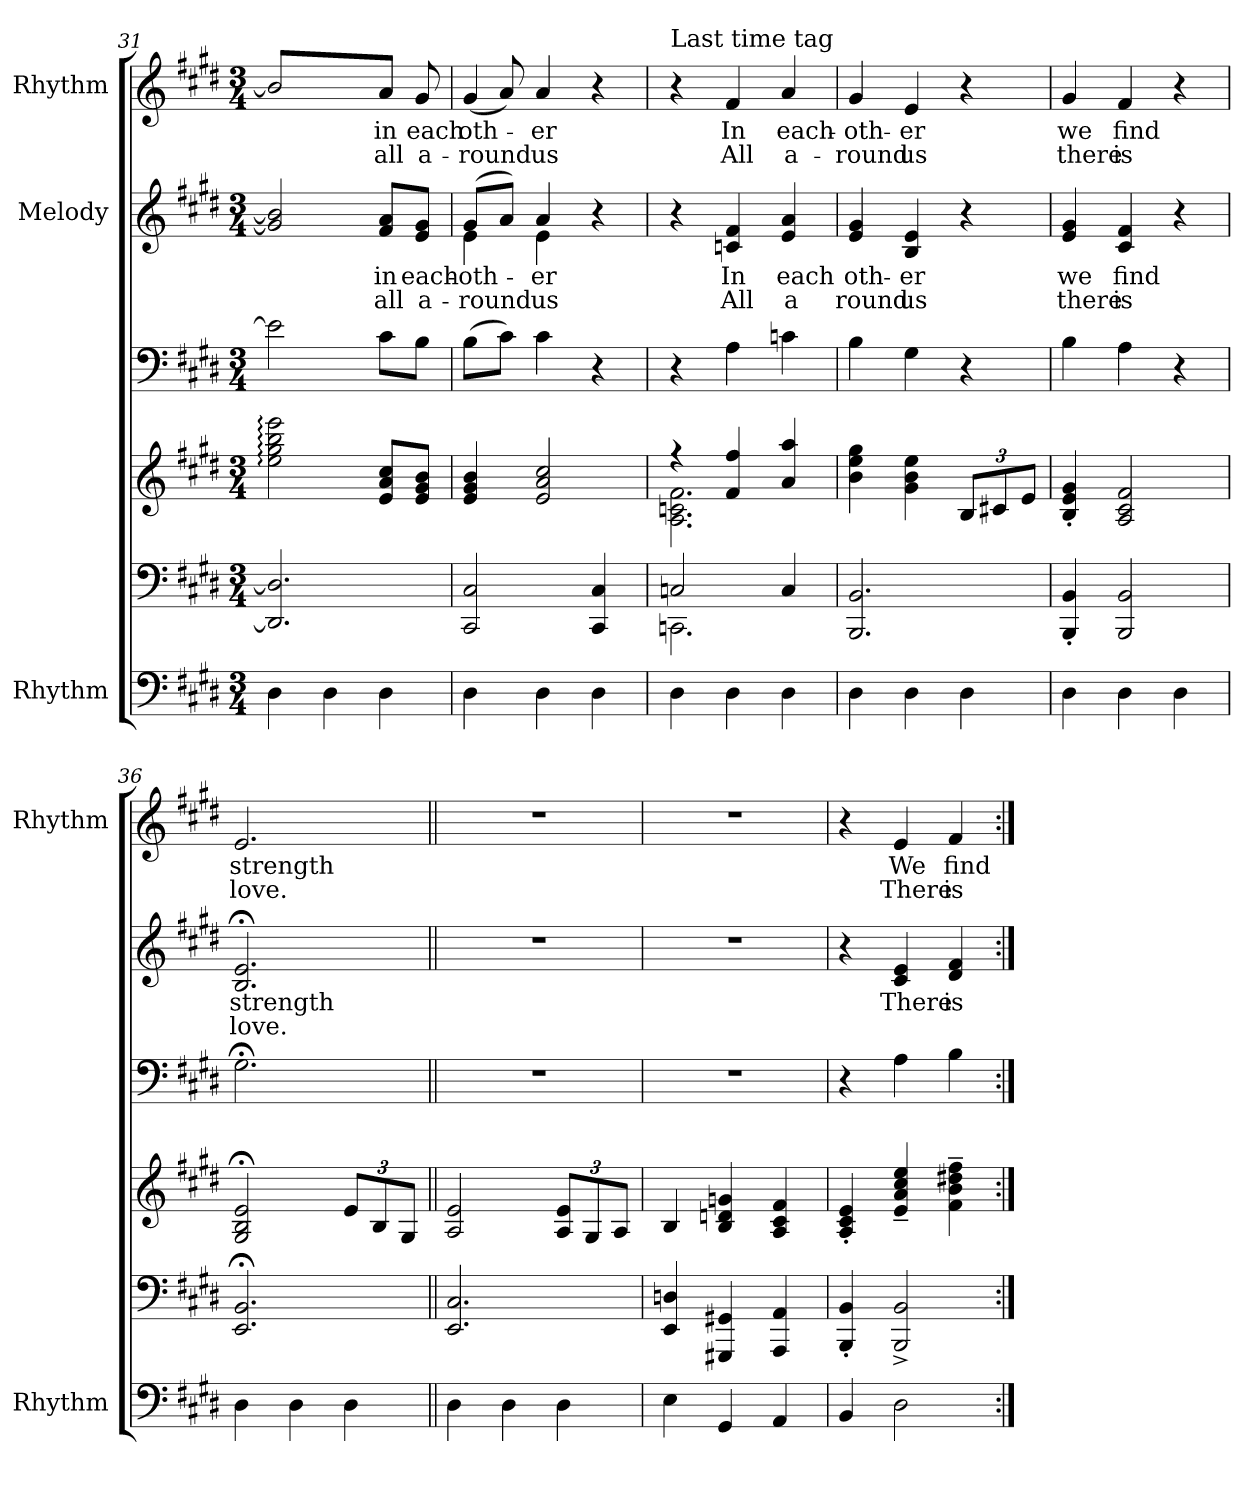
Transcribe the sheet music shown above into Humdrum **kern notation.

**kern	**kern	**kern	**kern	**kern	**text	**text	**kern	**text	**text
*part5	*part5	*part4	*part3	*part2	*part2	*part2	*part1	*part1	*part1
*staff6	*staff5	*staff4	*staff3	*staff2	*staff2	*staff2	*staff1	*staff1	*staff1
*I"Rhythm	*	*	*	*I"Melody	*	*	*I"Rhythm	*	*
*I'Rhythm	*	*	*	*	*	*	*I'Rhythm	*	*
*clefF4	*clefF4	*clefG2	*clefF4	*clefG2	*	*	*clefG2	*	*
*ITrd7c12	*	*	*	*	*	*	*	*	*
*k[f#c#g#d#]	*k[f#c#g#d#]	*k[f#c#g#d#]	*k[f#c#g#d#]	*k[f#c#g#d#]	*	*	*k[f#c#g#d#]	*	*
*M3/4	*M3/4	*M3/4	*M3/4	*M3/4	*	*	*M3/4	*	*
=31	=31	=31	=31	=31	=31	=31	=31	=31	=31
4DD#	2.DD]/ 2.D]/	2ee:\ 2gg#:\ 2bb:\ 2eee:\	2e\]	2g#]/ 2b]/	.	.	2b/]	.	.
4DD#	.	.	.	.	.	.	.	.	.
4DD#	.	8e 8a 8cc#L	8c#L	8f# 8aL	in	all	8aJ	in	all
.	.	8e 8g# 8bJ	8BJ	8e 8g#J	each-	a-	8g#	each	a-
=32	=32	=32	=32	=32	=32	=32	=32	=32	=32
*	*	*	*	*^	*	*	*	*	*
4DD#	2CC#/ 2C#/	4e/ 4g#/ 4b/	(8BL	(>8g#L	4e\	-oth-	-round	(<8g#J	oth-	-round
.	.	.	8c#J)	8aJ)	.	.	.	8a)	.	.
4DD#	.	2e/ 2a/ 2cc#/	4c#\	4a/	4e\	-er	us	4a/	-er	us
4DD#	4CC#/ 4C#/	.	4r	4r	4ryy	.	.	4r	.	.
!!LO:LB:g=z
=33	=33	=33	=33	=33	=33	=33	=33	=33	=33	=33
*	*^	*^	*	*	*	*	*	*	*	*
!	!	!	!	!	!	!	!	!	!	!LO:TX:t=Last time tag	!	!
*	*	*	*	*	*	*v	*v	*	*	*	*	*
4DD#	2Cn/	2.CCn\	4r	2.A\ 2.cn\ 2.f#\	4r	4r	.	.	4r	.	.
4DD#	.	.	4f#/ 4ff#/	.	4A\	4cn/ 4f#/	In	All	4f#/	In	All
4DD#	4C/	.	4a/ 4aa/	.	4cn\	4e/ 4a/	each	a	4a/	each-	a-
*	*v	*v	*	*	*	*	*	*	*	*	*
*	*	*v	*v	*	*	*	*	*	*	*
=34	=34	=34	=34	=34	=34	=34	=34	=34	=34
4DD#	2.BBB/ 2.BB/	4b\ 4ee\ 4gg#\	4B\	4e/ 4g#/	oth-	round	4g#/	-oth-	-round
4DD#	.	4g#\ 4b\ 4ee\	4G#\	4B/ 4e/	-er	us	4e/	-er	us
4DD#	.	12BL	4r	4r	.	.	4r	.	.
.	.	12c#X	.	.	.	.	.	.	.
.	.	12eJ	.	.	.	.	.	.	.
=35	=35	=35	=35	=35	=35	=35	=35	=35	=35
4DD#	4BBB'/ 4BB'/	4B'/ 4e'/ 4g#'/	4B\	4e/ 4g#/	we	there	4g#/	we	there
4DD#	2BBB/ 2BB/	2A/ 2c#/ 2f#/	4A\	4c#/ 4f#/	find	is	4f#/	find	is
4DD#	.	.	4r	4r	.	.	4r	.	.
=36	=36	=36	=36	=36	=36	=36	=36	=36	=36
4DD#	2.EE;/ 2.BB;/	2G#;</ 2B;</ 2e;</	2.G#;<\	2.B;</ 2.e;</	strength	love.	2.e/	strength	love.
4DD#	.	.	.	.	.	.	.	.	.
4DD#	.	12eL	.	.	.	.	.	.	.
.	.	12B	.	.	.	.	.	.	.
.	.	12G#J	.	.	.	.	.	.	.
=37||	=37||	=37||	=37||	=37||	=37||	=37||	=37||	=37||	=37||
4DD#	2.EE/ 2.C#/	2A/ 2e/	2.r	2.r	.	.	2.r	.	.
4DD#	.	.	.	.	.	.	.	.	.
4DD#	.	12A 12eL	.	.	.	.	.	.	.
.	.	12G#	.	.	.	.	.	.	.
.	.	12AJ	.	.	.	.	.	.	.
=38	=38	=38	=38	=38	=38	=38	=38	=38	=38
4EE\	4EE/ 4Dn/	4B/	2.r	2.r	.	.	2.r	.	.
4GGG#/	4GGG#X/ 4GG#X/	4B/ 4dn/ 4gn/	.	.	.	.	.	.	.
4AAA/	4AAA/ 4AA/	4A/ 4c#/ 4f#/	.	.	.	.	.	.	.
=39	=39	=39	=39	=39	=39	=39	=39	=39	=39
4BBB/	4BBB'/ 4BB'/	4A'/ 4c#'/ 4e'/	4r	4r	.	.	4r	.	.
2DD#\	2BBB^/ 2BB^/	4e~/ 4a~/ 4cc#~/ 4ee~/	4A\	4c#/ 4e/	There	.	4e/	We	There
.	.	4f#~\ 4b~\ 4dd#X~\ 4ff#~\	4B\	4d#/ 4f#/	is	.	4f#/	find	is
=:|!	=:|!	=:|!	=:|!	=:|!	=:|!	=:|!	=:|!	=:|!	=:|!
*-	*-	*-	*-	*-	*-	*-	*-	*-	*-
